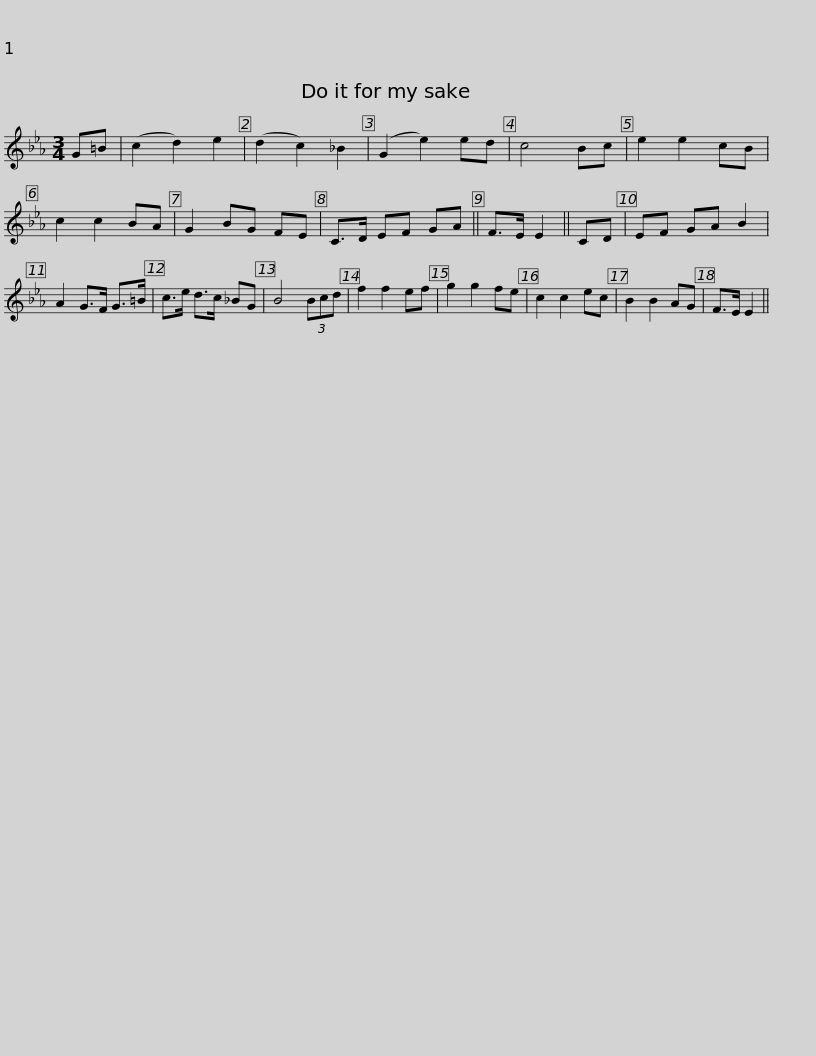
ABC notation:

X:1
L:1/8
M:3/4
I:linebreak $
K:Eb
V:1 treble
V:1
 G=B | (c2 d2) e2 | (d2 c2) _B2 | (G2 e2) ed | c4 Bc | %5
 e2 e2 cB | c2 c2 BA | G2 BG FE | C>D EF GA || F>E E2 ||$ %10
 CD | EF GA B2 | A2 G>F G>=B | c>e d>c _BG | B4 (3Bcd | %15
 f2 f2 ef | g2 g2 fe | c2 c2 ec | B2 B2 AG |$ F>E E2 || %20
